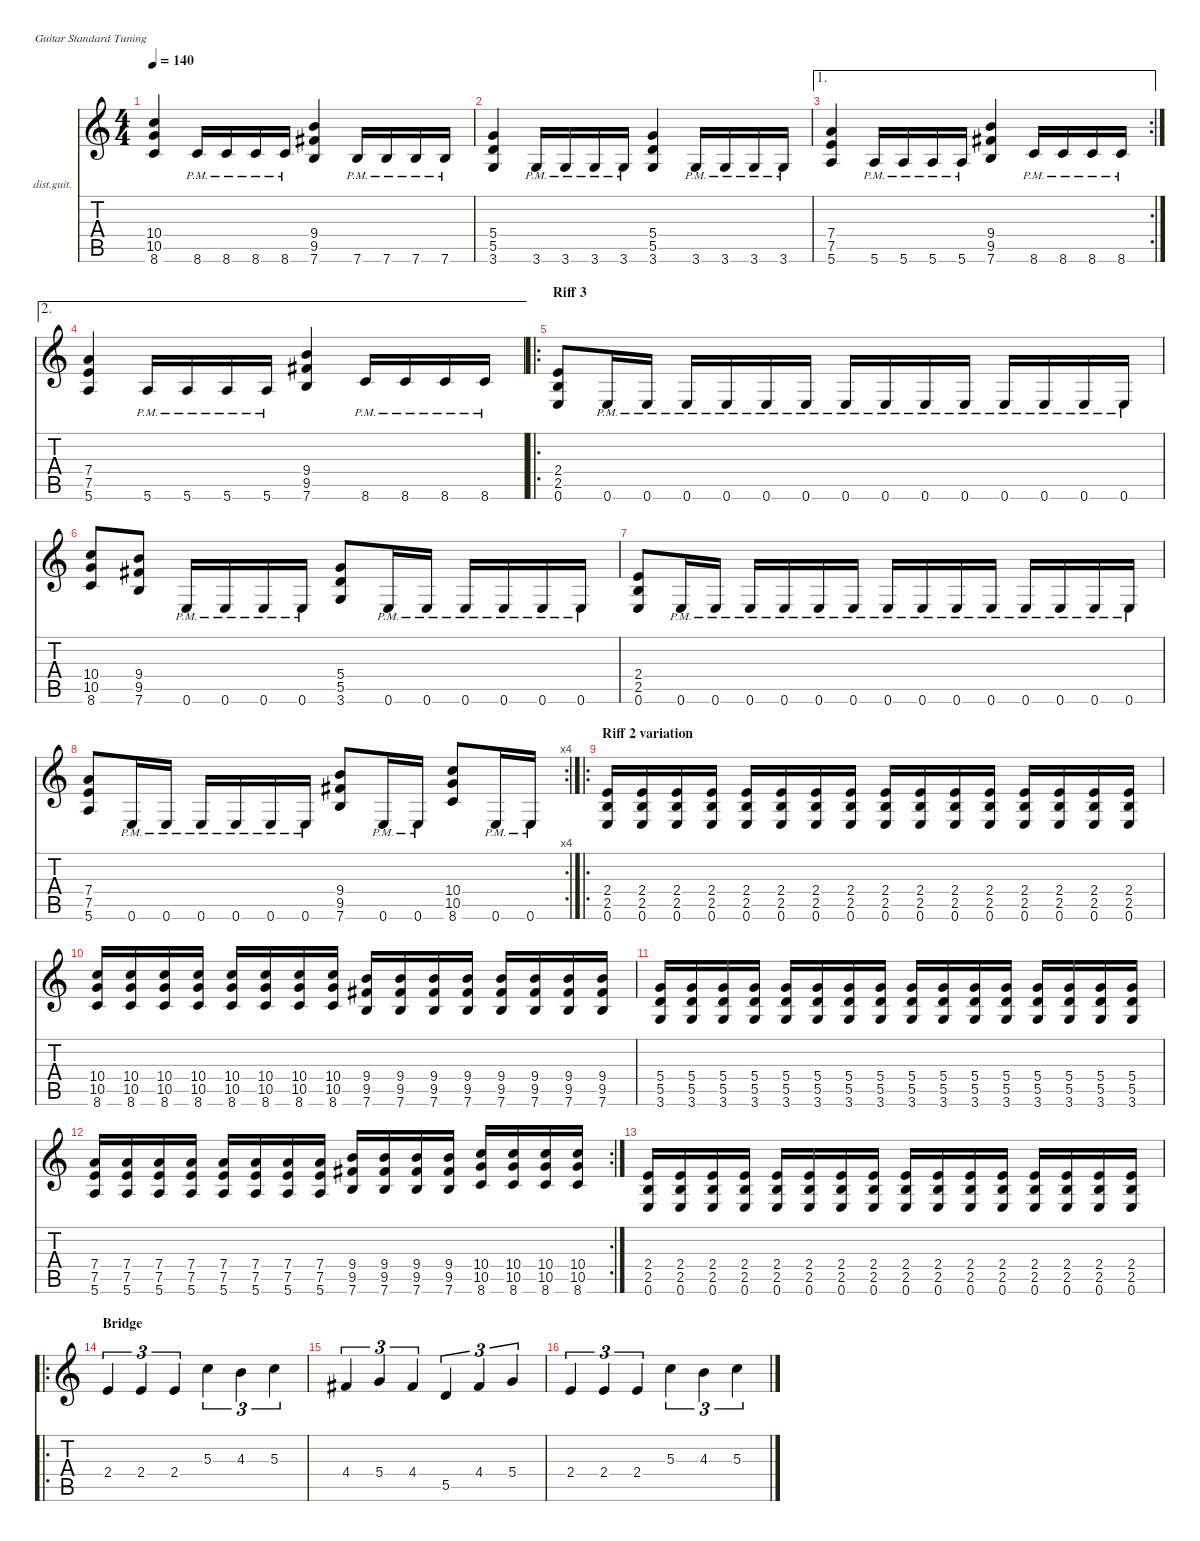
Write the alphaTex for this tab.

\defaultSystemsLayout 4
\hideDynamics
\bracketExtendMode nobrackets
\firstSystemTrackNameOrientation horizontal
\otherSystemsTrackNameOrientation horizontal
\track ("Lead Guitar" "dist.guit.") {instrument distortionguitar}
\staff {score tabs}
\tuning (E4 B3 G3 D3 A2 E2)
\ts (4 4)
\tempo 140
\clef g2
\ks c
(8.6 10.5 10.4).4{dy mf} 8.6{pm}.16 8.6{pm}.16 8.6{pm}.16 8.6{pm}.16 (7.6 9.5{acc #} 9.4).4 7.6{pm}.16 7.6{pm}.16 7.6{pm}.16 7.6{pm}.16 |
(3.6 5.5 5.4).4 3.6{pm}.16 3.6{pm}.16 3.6{pm}.16 3.6{pm}.16 (3.6 5.5 5.4).4 3.6{pm}.16 3.6{pm}.16 3.6{pm}.16 3.6{pm}.16 |
\ae 1
\rc 2
(5.6 7.5 7.4).4 5.6{pm}.16 5.6{pm}.16 5.6{pm}.16 5.6{pm}.16 (7.6 9.5{acc #} 9.4).4 8.6{pm}.16 8.6{pm}.16 8.6{pm}.16 8.6{pm}.16 |
\ae 2
(5.6 7.5 7.4).4 5.6{pm}.16 5.6{pm}.16 5.6{pm}.16 5.6{pm}.16 (7.6 9.5{acc #} 9.4).4 8.6{pm}.16 8.6{pm}.16 8.6{pm}.16 8.6{pm}.16 |
\ro
\section ("" "Riff 3")
(0.6 2.5 2.4).8 0.6{pm}.16 0.6{pm}.16 0.6{pm}.16 0.6{pm}.16 0.6{pm}.16 0.6{pm}.16 0.6{pm}.16 0.6{pm}.16 0.6{pm}.16 0.6{pm}.16 0.6{pm}.16 0.6{pm}.16 0.6{pm}.16 0.6{pm}.16 |
(8.6 10.5 10.4).8 (7.6 9.5{acc #} 9.4).8 0.6{pm}.16 0.6{pm}.16 0.6{pm}.16 0.6{pm}.16 (3.6 5.5 5.4).8 0.6{pm}.16 0.6{pm}.16 0.6{pm}.16 0.6{pm}.16 0.6{pm}.16 0.6{pm}.16 |
(0.6 2.5 2.4).8 0.6{pm}.16 0.6{pm}.16 0.6{pm}.16 0.6{pm}.16 0.6{pm}.16 0.6{pm}.16 0.6{pm}.16 0.6{pm}.16 0.6{pm}.16 0.6{pm}.16 0.6{pm}.16 0.6{pm}.16 0.6{pm}.16 0.6{pm}.16 |
\rc 4
(5.6 7.5 7.4).8 0.6{pm}.16 0.6{pm}.16 0.6{pm}.16 0.6{pm}.16 0.6{pm}.16 0.6{pm}.16 (7.6 9.5{acc #} 9.4).8 0.6{pm}.16 0.6{pm}.16 (8.6 10.5 10.4).8 0.6{pm}.16 0.6{pm}.16 |
\ro
\section ("" "Riff 2 variation")
(0.6 2.5 2.4).16 (0.6 2.5 2.4).16 (0.6 2.5 2.4).16 (2.4 2.5 0.6).16 (0.6 2.5 2.4).16 (0.6 2.5 2.4).16 (0.6 2.5 2.4).16 (2.4 2.5 0.6).16 (0.6 2.5 2.4).16 (0.6 2.5 2.4).16 (0.6 2.5 2.4).16 (2.4 2.5 0.6).16 (0.6 2.5 2.4).16 (0.6 2.5 2.4).16 (0.6 2.5 2.4).16 (2.4 2.5 0.6).16 |
(8.6 10.5 10.4).16 (8.6 10.5 10.4).16 (8.6 10.5 10.4).16 (8.6 10.5 10.4).16 (8.6 10.5 10.4).16 (8.6 10.5 10.4).16 (8.6 10.5 10.4).16 (8.6 10.5 10.4).16 (7.6 9.5{acc #} 9.4).16 (7.6 9.5{acc #} 9.4).16 (7.6 9.5{acc #} 9.4).16 (7.6 9.5{acc #} 9.4).16 (7.6 9.5{acc #} 9.4).16 (7.6 9.5{acc #} 9.4).16 (7.6 9.5{acc #} 9.4).16 (7.6 9.5{acc #} 9.4).16 |
(3.6 5.5 5.4).16 (3.6 5.5 5.4).16 (3.6 5.5 5.4).16 (3.6 5.5 5.4).16 (3.6 5.5 5.4).16 (3.6 5.5 5.4).16 (3.6 5.5 5.4).16 (3.6 5.5 5.4).16 (3.6 5.5 5.4).16 (3.6 5.5 5.4).16 (3.6 5.5 5.4).16 (3.6 5.5 5.4).16 (3.6 5.5 5.4).16 (3.6 5.5 5.4).16 (3.6 5.5 5.4).16 (3.6 5.5 5.4).16 |
\rc 2
(5.6 7.5 7.4).16 (5.6 7.5 7.4).16 (5.6 7.5 7.4).16 (5.6 7.5 7.4).16 (5.6 7.5 7.4).16 (5.6 7.5 7.4).16 (5.6 7.5 7.4).16 (5.6 7.5 7.4).16 (7.6 9.5{acc #} 9.4).16 (7.6 9.5{acc #} 9.4).16 (7.6 9.5{acc #} 9.4).16 (7.6 9.5{acc #} 9.4).16 (8.6 10.5 10.4).16 (8.6 10.5 10.4).16 (8.6 10.5 10.4).16 (8.6 10.5 10.4).16 |
(0.6 2.5 2.4).16 (0.6 2.5 2.4).16 (0.6 2.5 2.4).16 (2.4 2.5 0.6).16 (0.6 2.5 2.4).16 (0.6 2.5 2.4).16 (0.6 2.5 2.4).16 (2.4 2.5 0.6).16 (0.6 2.5 2.4).16 (0.6 2.5 2.4).16 (0.6 2.5 2.4).16 (2.4 2.5 0.6).16 (0.6 2.5 2.4).16 (0.6 2.5 2.4).16 (0.6 2.5 2.4).16 (2.4 2.5 0.6).16 |
\ro
\section ("" "Bridge")
2.4.4{tu (3 2)} 2.4.4{tu (3 2)} 2.4.4{tu (3 2)} 5.3.4{tu (3 2)} 4.3.4{tu (3 2)} 5.3.4{tu (3 2)} |
4.4{acc #}.4{tu (3 2)} 5.4.4{tu (3 2)} 4.4{acc #}.4{tu (3 2)} 5.5.4{tu (3 2)} 4.4{acc #}.4{tu (3 2)} 5.4.4{tu (3 2)} |
2.4.4{tu (3 2)} 2.4.4{tu (3 2)} 2.4.4{tu (3 2)} 5.3.4{tu (3 2)} 4.3.4{tu (3 2)} 5.3.4{tu (3 2)}
